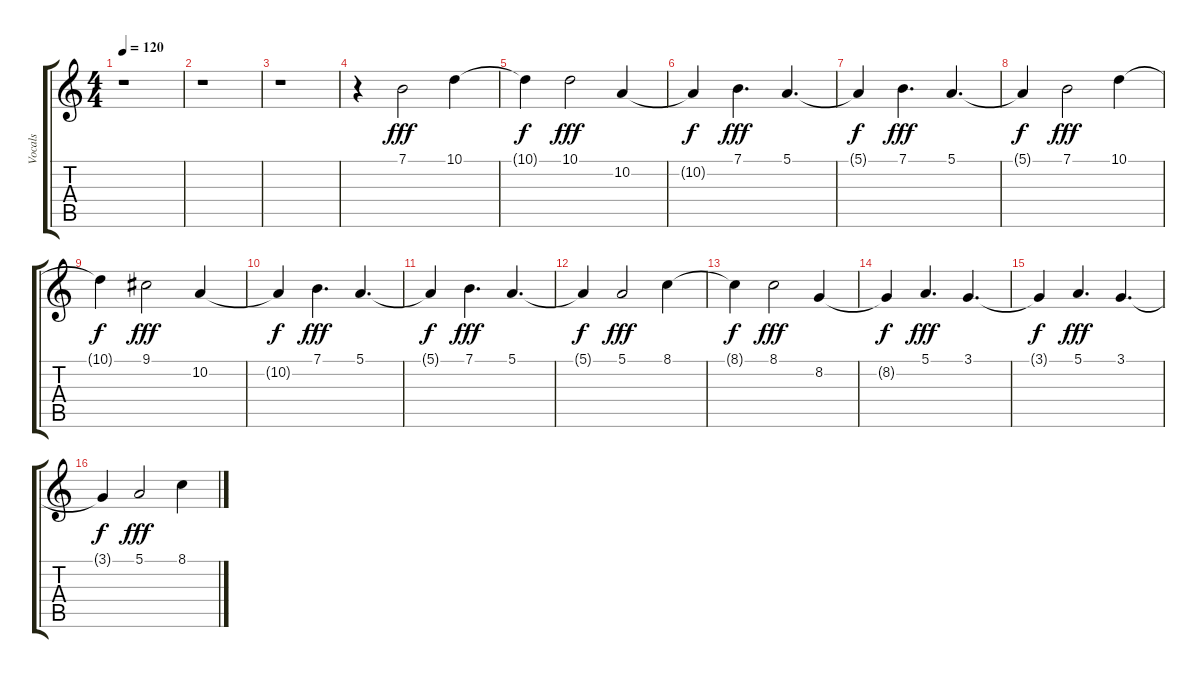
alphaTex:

\track ("Vocals" "Vocals") {instrument lead3calliope}
\staff {score tabs}
\tuning (E4 B3 G3 D3 A2 D2) {hide}
\ts (4 4)
\tempo 120
\clef g2
\ks c
r.1{dy f} |
r.1 |
r.1 |
r.4 7.1.2{dy fff} 10.1.4 |
10.1{t}.4{dy f} 10.1.2{dy fff} 10.2.4 |
10.2{t}.4{dy f} 7.1.4{d dy fff} 5.1.4{d} |
5.1{t}.4{dy f} 7.1.4{d dy fff} 5.1.4{d} |
5.1{t}.4{dy f} 7.1.2{dy fff} 10.1.4 |
10.1{t}.4{dy f} 9.1.2{dy fff} 10.2.4 |
10.2{t}.4{dy f} 7.1.4{d dy fff} 5.1.4{d} |
5.1{t}.4{dy f} 7.1.4{d dy fff} 5.1.4{d} |
5.1{t}.4{dy f} 5.1.2{dy fff} 8.1.4 |
8.1{t}.4{dy f} 8.1.2{dy fff} 8.2.4 |
8.2{t}.4{dy f} 5.1.4{d dy fff} 3.1.4{d} |
3.1{t}.4{dy f} 5.1.4{d dy fff} 3.1.4{d} |
3.1{t}.4{dy f} 5.1.2{dy fff} 8.1.4
